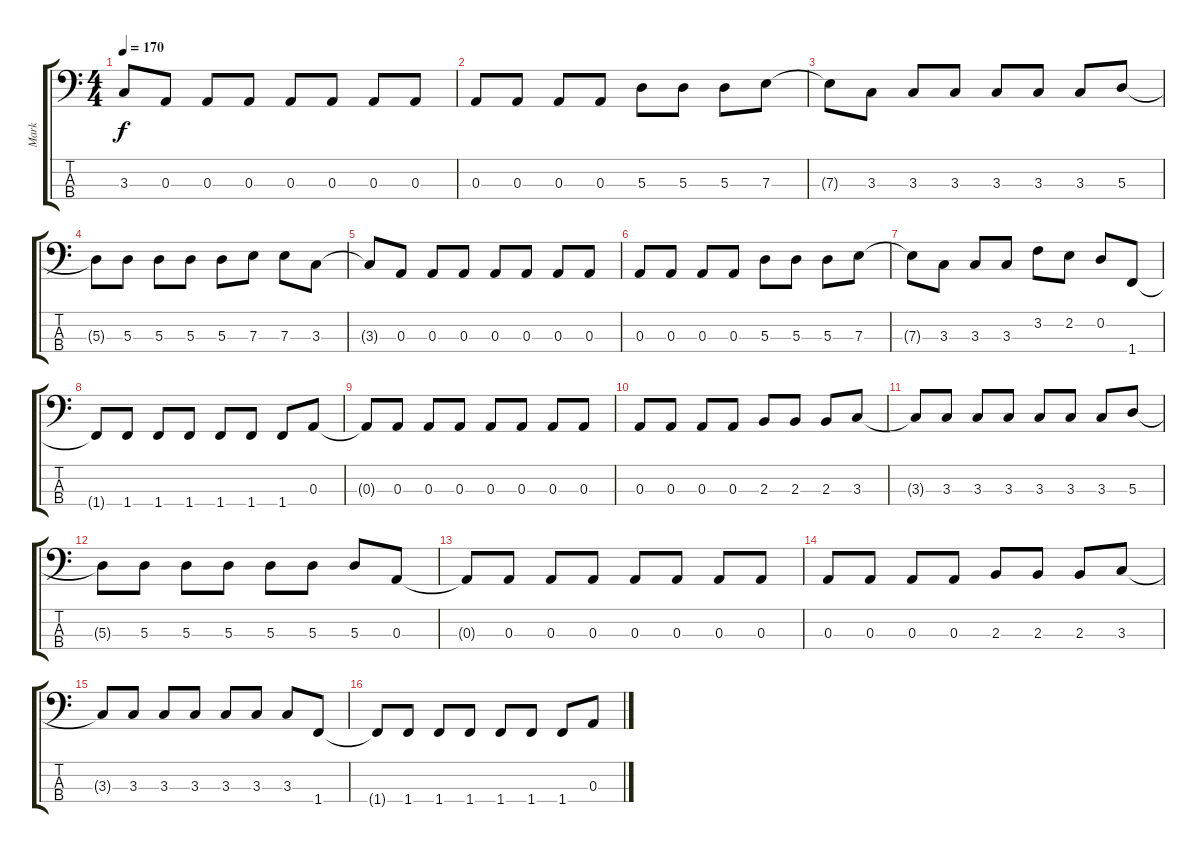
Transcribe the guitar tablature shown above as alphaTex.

\track ("Mark" "Mark") {instrument electricbasspick}
\staff {score tabs}
\tuning (G2 D2 A1 E1) {hide}
\ts (4 4)
\tempo 170
\clef f4
\ks c
3.3{t}.8{dy f} 0.3.8 0.3.8 0.3.8 0.3.8 0.3.8 0.3.8 0.3.8 |
0.3.8 0.3.8 0.3.8 0.3.8 5.3.8 5.3.8 5.3.8 7.3.8 |
7.3{t}.8 3.3.8 3.3.8 3.3.8 3.3.8 3.3.8 3.3.8 5.3.8 |
5.3{t}.8 5.3.8 5.3.8 5.3.8 5.3.8 7.3.8 7.3.8 3.3.8 |
3.3{t}.8 0.3.8 0.3.8 0.3.8 0.3.8 0.3.8 0.3.8 0.3.8 |
0.3.8 0.3.8 0.3.8 0.3.8 5.3.8 5.3.8 5.3.8 7.3.8 |
7.3{t}.8 3.3.8 3.3.8 3.3.8 3.2.8 2.2.8 0.2.8 1.4.8 |
1.4{t}.8 1.4.8 1.4.8 1.4.8 1.4.8 1.4.8 1.4.8 0.3.8 |
0.3{t}.8 0.3.8 0.3.8 0.3.8 0.3.8 0.3.8 0.3.8 0.3.8 |
0.3.8 0.3.8 0.3.8 0.3.8 2.3.8 2.3.8 2.3.8 3.3.8 |
3.3{t}.8 3.3.8 3.3.8 3.3.8 3.3.8 3.3.8 3.3.8 5.3.8 |
5.3{t}.8 5.3.8 5.3.8 5.3.8 5.3.8 5.3.8 5.3.8 0.3.8 |
0.3{t}.8 0.3.8 0.3.8 0.3.8 0.3.8 0.3.8 0.3.8 0.3.8 |
0.3.8 0.3.8 0.3.8 0.3.8 2.3.8 2.3.8 2.3.8 3.3.8 |
3.3{t}.8 3.3.8 3.3.8 3.3.8 3.3.8 3.3.8 3.3.8 1.4.8 |
1.4{t}.8 1.4.8 1.4.8 1.4.8 1.4.8 1.4.8 1.4.8 0.3.8
